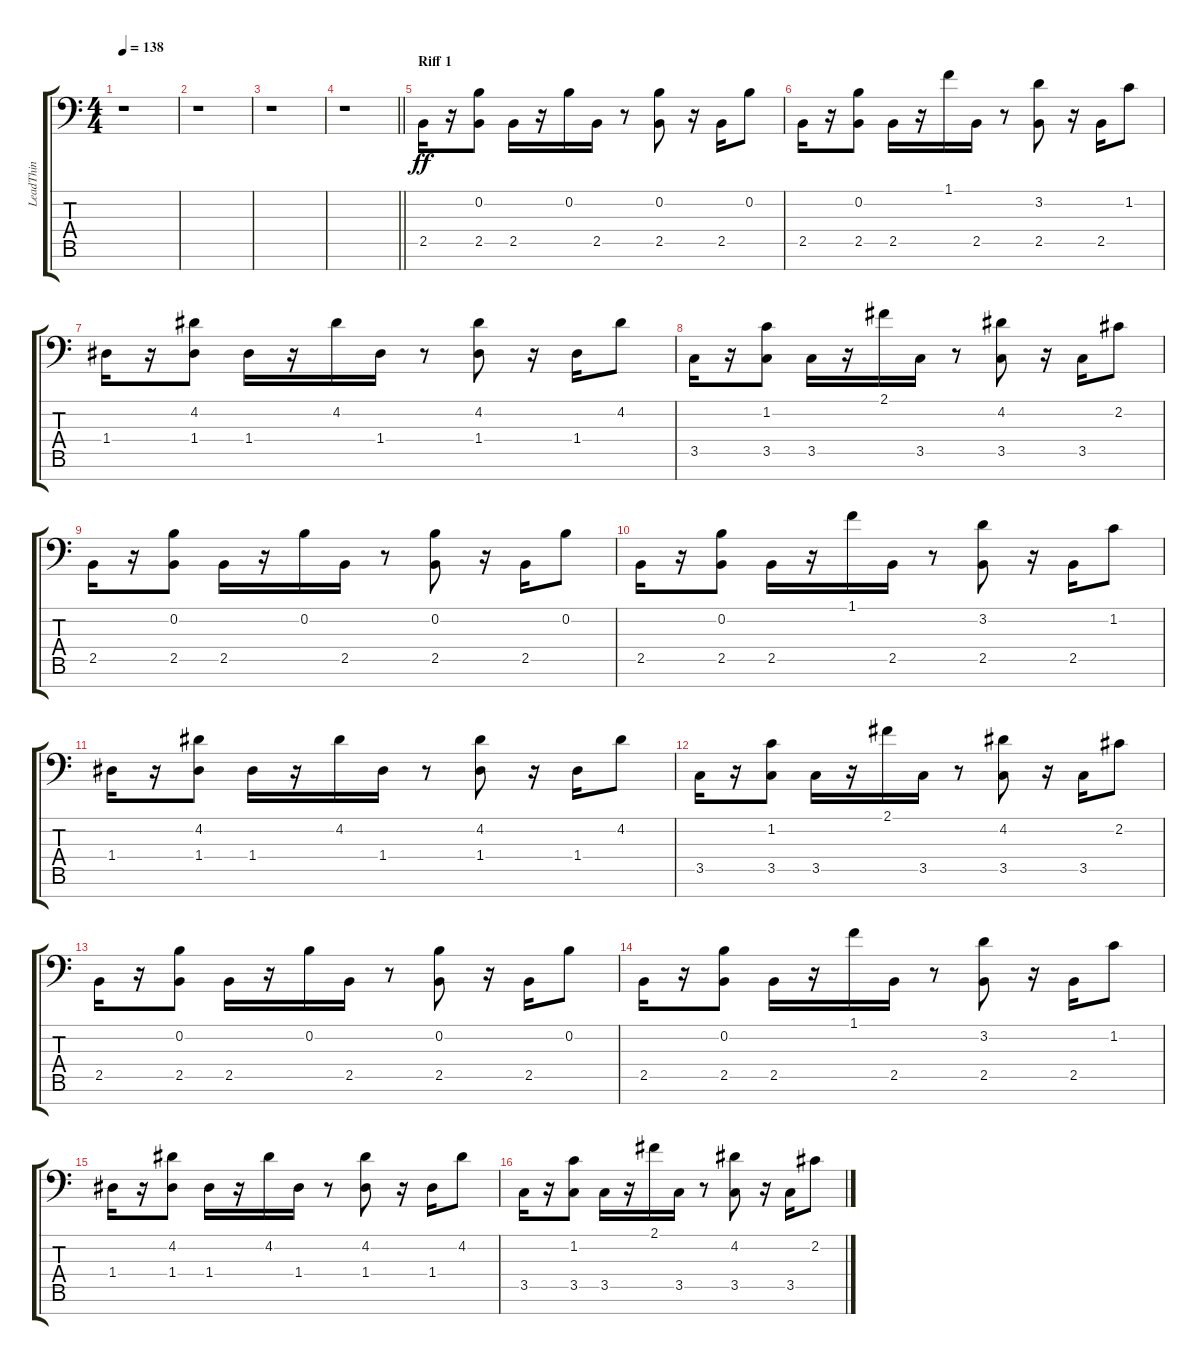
\track ("LeadThin" "LeadThin") {instrument lead5charang}
\staff {score tabs}
\tuning (E4 B3 G3 D3 A2 E2 C-1) {hide}
\ts (4 4)
\tempo 138
\clef f4
\ks c
r.1{dy ff} |
r.1 |
r.1 |
\barLineRight lightlight
r.1 |
\section ("" "Riff 1")
2.5.16 r.16 (0.2 2.5).8 2.5.16 r.16 0.2.16 2.5.16 r.8 (0.2 2.5).8 r.16 2.5.16 0.2.8 |
2.5.16 r.16 (0.2 2.5).8 2.5.16 r.16 1.1.16 2.5.16 r.8 (3.2 2.5).8 r.16 2.5.16 1.2.8 |
1.4.16 r.16 (4.2 1.4).8 1.4.16 r.16 4.2.16 1.4.16 r.8 (4.2 1.4).8 r.16 1.4.16 4.2.8 |
3.5.16 r.16 (1.2 3.5).8 3.5.16 r.16 2.1.16 3.5.16 r.8 (4.2 3.5).8 r.16 3.5.16 2.2.8 |
2.5.16 r.16 (0.2 2.5).8 2.5.16 r.16 0.2.16 2.5.16 r.8 (0.2 2.5).8 r.16 2.5.16 0.2.8 |
2.5.16 r.16 (0.2 2.5).8 2.5.16 r.16 1.1.16 2.5.16 r.8 (3.2 2.5).8 r.16 2.5.16 1.2.8 |
1.4.16 r.16 (4.2 1.4).8 1.4.16 r.16 4.2.16 1.4.16 r.8 (4.2 1.4).8 r.16 1.4.16 4.2.8 |
3.5.16 r.16 (1.2 3.5).8 3.5.16 r.16 2.1.16 3.5.16 r.8 (4.2 3.5).8 r.16 3.5.16 2.2.8 |
2.5.16 r.16 (0.2 2.5).8 2.5.16 r.16 0.2.16 2.5.16 r.8 (0.2 2.5).8 r.16 2.5.16 0.2.8 |
2.5.16 r.16 (0.2 2.5).8 2.5.16 r.16 1.1.16 2.5.16 r.8 (3.2 2.5).8 r.16 2.5.16 1.2.8 |
1.4.16 r.16 (4.2 1.4).8 1.4.16 r.16 4.2.16 1.4.16 r.8 (4.2 1.4).8 r.16 1.4.16 4.2.8 |
3.5.16 r.16 (1.2 3.5).8 3.5.16 r.16 2.1.16 3.5.16 r.8 (4.2 3.5).8 r.16 3.5.16 2.2.8
